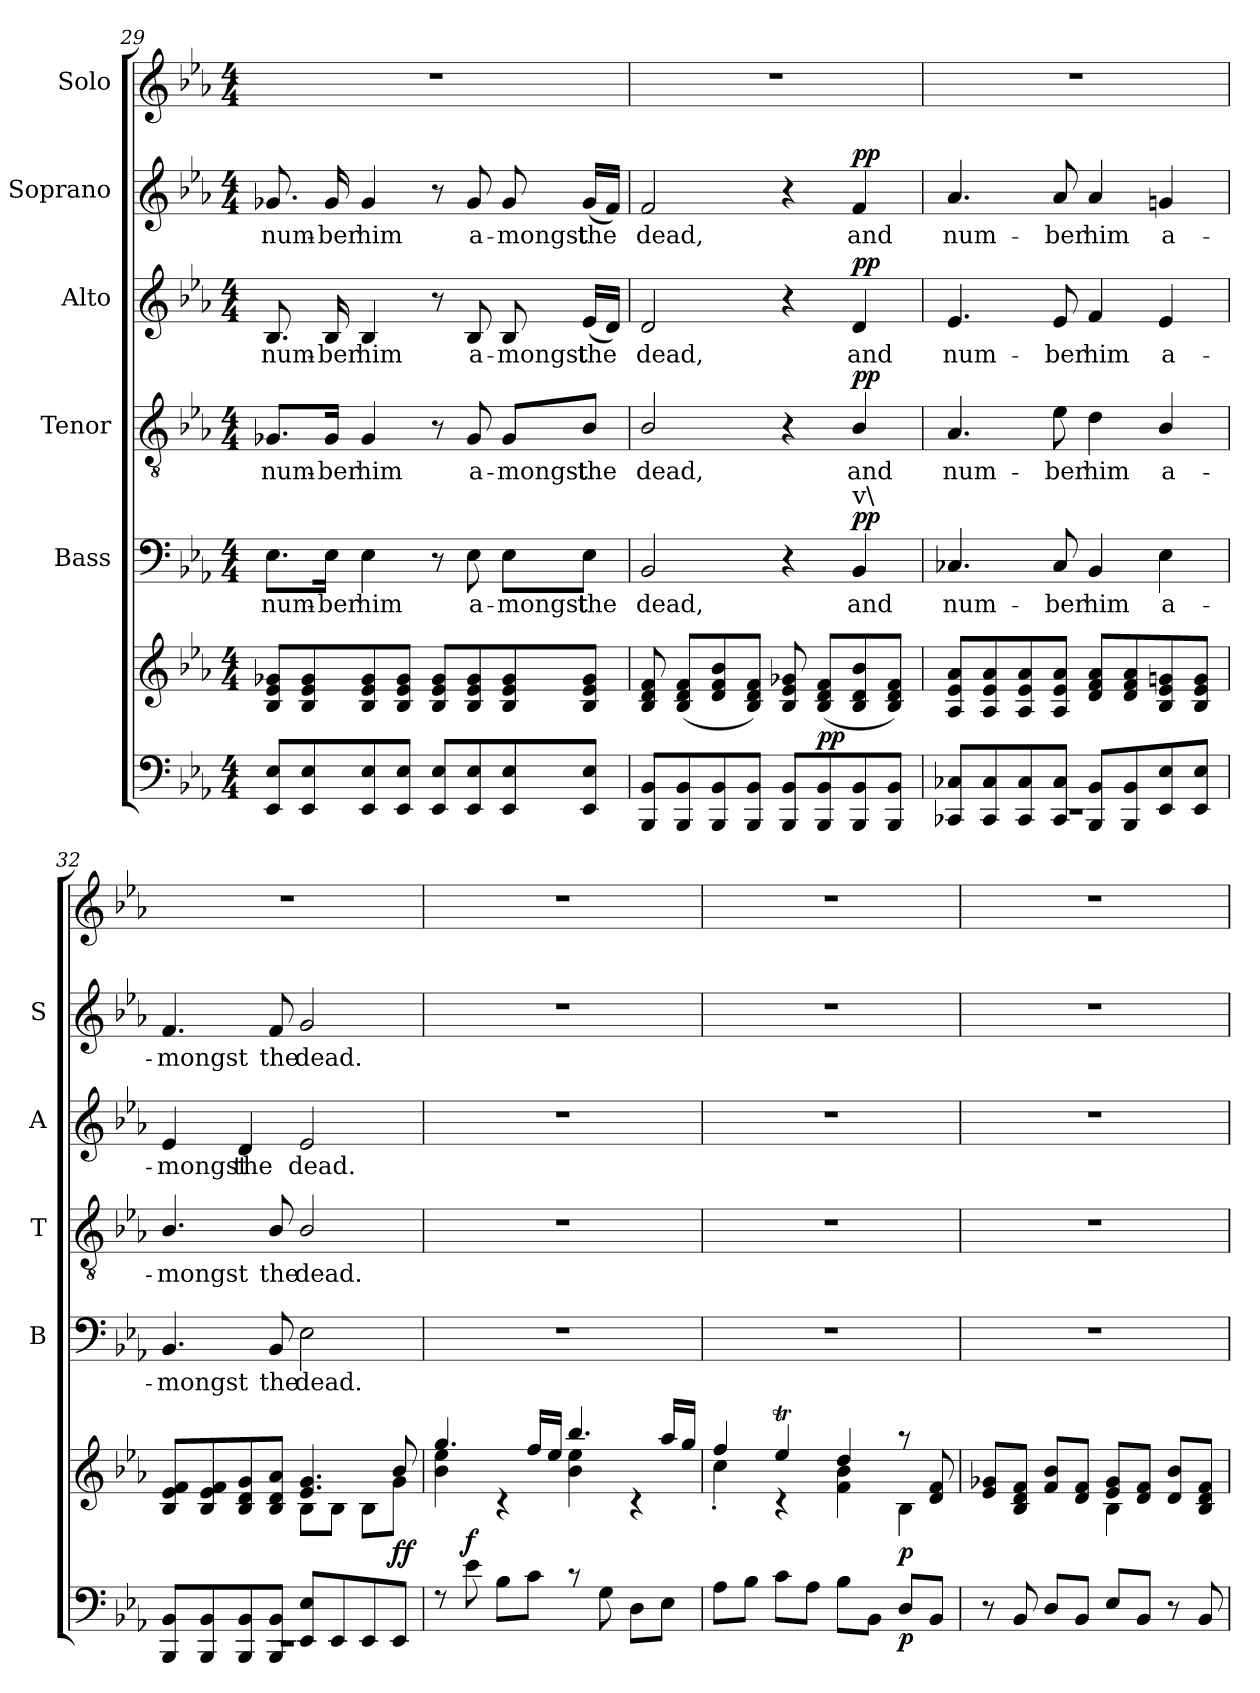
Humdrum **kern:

**kern	**dynam	**kern	**dynam	**kern	**text	**dynam	**kern	**text	**dynam	**kern	**text	**dynam	**kern	**text	**dynam	**kern
*part7	*part7	*part6	*part6	*part5	*part5	*part5	*part4	*part4	*part4	*part3	*part3	*part3	*part2	*part2	*part2	*part1
*staff7	*staff7	*staff6	*staff6	*staff5	*staff5	*staff5	*staff4	*staff4	*staff4	*staff3	*staff3	*staff3	*staff2	*staff2	*staff2	*staff1
*	*	*	*	*I"Bass	*	*	*I"Tenor	*	*	*I"Alto	*	*	*I"Soprano	*	*	*I"Solo
*	*	*	*	*I'B	*	*	*I'T	*	*	*I'A	*	*	*I'S	*	*	*
*clefF4	*	*clefG2	*	*clefF4	*	*	*clefGv2	*	*	*clefG2	*	*	*clefG2	*	*	*clefG2
*k[b-e-a-]	*	*k[b-e-a-]	*	*k[b-e-a-]	*	*	*k[b-e-a-]	*	*	*k[b-e-a-]	*	*	*k[b-e-a-]	*	*	*k[b-e-a-]
*E-:	*	*E-:	*	*E-:	*	*	*E-:	*	*	*E-:	*	*	*E-:	*	*	*E-:
*M4/4	*	*M4/4	*	*M4/4	*	*	*M4/4	*	*	*M4/4	*	*	*M4/4	*	*	*M4/4
=29	=29	=29	=29	=29	=29	=29	=29	=29	=29	=29	=29	=29	=29	=29	=29	=29
!	!	!	!	!	!LO:LY:b	!	!	!LO:LY:b	!	!	!LO:LY:b	!	!	!LO:LY:b	!	!
8EE-/ 8E-/L	.	8B-/ 8e-/ 8g-X/L	.	8.E-\L	num-	.	8.G-X/L	num-	.	8.B-/	num-	.	8.g-X/	num-	.	1r
8EE-/ 8E-/	.	8B-/ 8e-/ 8g-/	.	.	.	.	.	.	.	.	.	.	.	.	.	.
!	!	!	!	!	!LO:LY:b	!	!	!LO:LY:b	!	!	!LO:LY:b	!	!	!LO:LY:b	!	!
.	.	.	.	16E-\Jk	-ber	.	16G-/Jk	-ber	.	16B-/	-ber	.	16g-/	-ber	.	.
!	!	!	!	!	!LO:LY:b	!	!	!LO:LY:b	!	!	!LO:LY:b	!	!	!LO:LY:b	!	!
8EE-/ 8E-/	.	8B-/ 8e-/ 8g-/	.	4E-\	him	.	4G-/	him	.	4B-/	him	.	4g-/	him	.	.
8EE-/ 8E-/J	.	8B-/ 8e-/ 8g-/J	.	.	.	.	.	.	.	.	.	.	.	.	.	.
8EE-/ 8E-/L	.	8B-/ 8e-/ 8g-/L	.	8r	.	.	8r	.	.	8r	.	.	8r	.	.	.
!	!	!	!	!	!LO:LY:b	!	!	!LO:LY:b	!	!	!LO:LY:b	!	!	!LO:LY:b	!	!
8EE-/ 8E-/	.	8B-/ 8e-/ 8g-/	.	8E-\	a-	.	8G-/	a-	.	8B-/	a-	.	8g-/	a-	.	.
!	!	!	!	!	!LO:LY:b	!	!	!LO:LY:b	!	!	!LO:LY:b	!	!	!LO:LY:b	!	!
8EE-/ 8E-/	.	8B-/ 8e-/ 8g-/	.	8E-\L	-mongst	.	8G-/L	-mongst	.	8B-/	-mongst	.	8g-/	-mongst	.	.
!	!	!	!	!	!LO:LY:b	!	!	!LO:LY:b	!	!	!LO:LY:b	!	!	!LO:LY:b	!	!
8EE-/ 8E-/J	.	8B-/ 8e-/ 8g-/J	.	8E-\J	the	.	8B-/J	the	.	(<16e-/LL	the	.	(<16g-/LL	the	.	.
.	.	.	.	.	.	.	.	.	.	16d/JJ)	.	.	16f/JJ)	.	.	.
=30	=30	=30	=30	=30	=30	=30	=30	=30	=30	=30	=30	=30	=30	=30	=30	=30
!	!	!	!	!	!LO:LY:b	!	!	!LO:LY:b	!	!	!LO:LY:b	!	!	!LO:LY:b	!	!
8BBB-/ 8BB-/L	.	8B-/ 8d/ 8f/	.	2BB-/	dead,	.	2B-/	dead,	.	2d/	dead,	.	2f/	dead,	.	1r
8BBB-/ 8BB-/	.	(<8B-/ 8d/ 8f/L	.	.	.	.	.	.	.	.	.	.	.	.	.	.
8BBB-/ 8BB-/	.	8d/ 8f/ 8b-/	.	.	.	.	.	.	.	.	.	.	.	.	.	.
8BBB-/ 8BB-/J	.	8B-/ 8d/ 8f/J)	.	.	.	.	.	.	.	.	.	.	.	.	.	.
8BBB-/ 8BB-/L	.	8B-/ 8e-/ 8g-X/	.	4r	.	.	4r	.	.	4r	.	.	4r	.	.	.
!	!	!	!LO:DY:b	!	!	!	!	!	!	!	!	!	!	!	!	!
8BBB-/ 8BB-/	.	(<8B-/ 8d/ 8f/L	pp	.	.	.	.	.	.	.	.	.	.	.	.	.
!	!	!	!	!LO:TX:a:t=v\	!	!	!	!	!	!	!	!	!	!	!	!
!	!	!	!	!	!LO:LY:b	!LO:DY:b	!	!LO:LY:b	!LO:DY:b	!	!LO:LY:b	!LO:DY:b	!	!LO:LY:b	!LO:DY:b	!
8BBB-/ 8BB-/	.	8B-/ 8d/ 8b-/	.	4BB-/	and	pp	4B-/	and	pp	4d/	and	pp	4f/	and	pp	.
8BBB-/ 8BB-/J	.	8B-/ 8d/ 8f/J)	.	.	.	.	.	.	.	.	.	.	.	.	.	.
!!LO:LB:g=z
=31	=31	=31	=31	=31	=31	=31	=31	=31	=31	=31	=31	=31	=31	=31	=31	=31
*^	*	*^	*	*	*	*	*	*	*	*	*	*	*	*	*	*
!	!	!	!	!	!	!	!LO:LY:b	!	!	!LO:LY:b	!	!	!LO:LY:b	!	!	!LO:LY:b	!	!
8CC-X/ 8C-X/L	1rEE	.	8A-/ 8e-/ 8a-/L	1ryy	.	4.C-X/	num-	.	4.A-/	num-	.	4.e-/	num-	.	4.a-/	num-	.	1r
8CC-/ 8C-/	.	.	8A-/ 8e-/ 8a-/	.	.	.	.	.	.	.	.	.	.	.	.	.	.	.
8CC-/ 8C-/	.	.	8A-/ 8e-/ 8a-/	.	.	.	.	.	.	.	.	.	.	.	.	.	.	.
!	!	!	!	!	!	!	!LO:LY:b	!	!	!LO:LY:b	!	!	!LO:LY:b	!	!	!LO:LY:b	!	!
8CC-/ 8C-/J	.	.	8A-/ 8e-/ 8a-/J	.	.	8C-/	-ber	.	8e-\	-ber	.	8e-/	-ber	.	8a-/	-ber	.	.
!	!	!	!	!	!	!	!LO:LY:b	!	!	!LO:LY:b	!	!	!LO:LY:b	!	!	!LO:LY:b	!	!
8BBB-/ 8BB-/L	.	.	8d/ 8f/ 8a-/L	.	.	4BB-/	him	.	4d\	him	.	4f/	him	.	4a-/	him	.	.
8BBB-/ 8BB-/	.	.	8d/ 8f/ 8a-/	.	.	.	.	.	.	.	.	.	.	.	.	.	.	.
!	!	!	!	!	!	!	!LO:LY:b	!	!	!LO:LY:b	!	!	!LO:LY:b	!	!	!LO:LY:b	!	!
8EE-/ 8E-/	.	.	8B-/ 8e-/ 8gn/	.	.	4E-\	a-	.	4B-/	a-	.	4e-/	a-	.	4gn/	a-	.	.
8EE-/ 8E-/J	.	.	8B-/ 8e-/ 8g/J	.	.	.	.	.	.	.	.	.	.	.	.	.	.	.
=32	=32	=32	=32	=32	=32	=32	=32	=32	=32	=32	=32	=32	=32	=32	=32	=32	=32	=32
!	!	!	!	!	!	!	!LO:LY:b	!	!	!LO:LY:b	!	!	!LO:LY:b	!	!	!LO:LY:b	!	!
8BBB-/ 8BB-/L	1rEE	.	8B-/ 8e-/ 8f/L	2ryy	.	4.BB-/	-mongst	.	4.B-/	-mongst	.	4e-/	-mongst	.	4.f/	-mongst	.	1r
8BBB-/ 8BB-/	.	.	8B-/ 8e-/ 8f/	.	.	.	.	.	.	.	.	.	.	.	.	.	.	.
!	!	!	!	!	!	!	!	!	!	!	!	!	!LO:LY:b	!	!	!	!	!
8BBB-/ 8BB-/	.	.	8B-/ 8d/ 8g/	.	.	.	.	.	.	.	.	4d/	the	.	.	.	.	.
!	!	!	!	!	!	!	!LO:LY:b	!	!	!LO:LY:b	!	!	!	!	!	!LO:LY:b	!	!
8BBB-/ 8BB-/J	.	.	8B-/ 8d/ 8a-/J	.	.	8BB-/	the	.	8B-/	the	.	.	.	.	8f/	the	.	.
!	!	!	!	!	!	!	!LO:LY:b	!	!	!LO:LY:b	!	!	!LO:LY:b	!	!	!LO:LY:b	!	!
8EE-/ 8E-/L	.	.	4.e-/ 4.g/	8B-\L	.	2E-\	dead.	.	2B-/	dead.	.	2e-/	dead.	.	2g/	dead.	.	.
8EE-/	.	.	.	8B-\J	.	.	.	.	.	.	.	.	.	.	.	.	.	.
8EE-/	.	.	.	8B-\L	.	.	.	.	.	.	.	.	.	.	.	.	.	.
!	!	!	!	!	!LO:DY:b	!	!	!	!	!	!	!	!	!	!	!	!	!
!	!	!	!	!	!LO:DY:n=1:b	!	!	!	!	!	!	!	!	!	!	!	!	!
8EE-/J	.	.	8b-/	8g\J	f f	.	.	.	.	.	.	.	.	.	.	.	.	.
=33	=33	=33	=33	=33	=33	=33	=33	=33	=33	=33	=33	=33	=33	=33	=33	=33	=33	=33
8r	1ryy	.	4.gg/	4b-\ 4ee-\	.	1r	.	.	1r	.	.	1r	.	.	1r	.	.	1r
!	!	!LO:DY:a	!	!	!	!	!	!	!	!	!	!	!	!	!	!	!	!
8e-\	.	f	.	.	.	.	.	.	.	.	.	.	.	.	.	.	.	.
8B-\L	.	.	.	4rc	.	.	.	.	.	.	.	.	.	.	.	.	.	.
8c\J	.	.	16ff/LL	.	.	.	.	.	.	.	.	.	.	.	.	.	.	.
.	.	.	16ee-/JJ	.	.	.	.	.	.	.	.	.	.	.	.	.	.	.
8r	.	.	4.bb-/	4b-\ 4ee-\	.	.	.	.	.	.	.	.	.	.	.	.	.	.
8G\	.	.	.	.	.	.	.	.	.	.	.	.	.	.	.	.	.	.
8D\L	.	.	.	4rc	.	.	.	.	.	.	.	.	.	.	.	.	.	.
8E-\J	.	.	16aa-/LL	.	.	.	.	.	.	.	.	.	.	.	.	.	.	.
.	.	.	16gg/JJ	.	.	.	.	.	.	.	.	.	.	.	.	.	.	.
=34	=34	=34	=34	=34	=34	=34	=34	=34	=34	=34	=34	=34	=34	=34	=34	=34	=34	=34
8A-\L	1ryy	.	4ff/	4cc'<\	.	1r	.	.	1r	.	.	1r	.	.	1r	.	.	1r
8B-\J	.	.	.	.	.	.	.	.	.	.	.	.	.	.	.	.	.	.
8c\L	.	.	4ee-T/	4rc	.	.	.	.	.	.	.	.	.	.	.	.	.	.
8A-\J	.	.	.	.	.	.	.	.	.	.	.	.	.	.	.	.	.	.
8B-\L	.	.	4dd/	4f\ 4b-\	.	.	.	.	.	.	.	.	.	.	.	.	.	.
8BB-\J	.	.	.	.	.	.	.	.	.	.	.	.	.	.	.	.	.	.
!	!	!LO:DY:b	!	!	!LO:DY:b	!	!	!	!	!	!	!	!	!	!	!	!	!
8D/L	.	p	8raa	4B-\	p	.	.	.	.	.	.	.	.	.	.	.	.	.
8BB-/J	.	.	8d/ 8f/	.	.	.	.	.	.	.	.	.	.	.	.	.	.	.
!!LO:LB:g=z
=35	=35	=35	=35	=35	=35	=35	=35	=35	=35	=35	=35	=35	=35	=35	=35	=35	=35	=35
8r	2ryy	.	8e-/ 8g-X/L	2ryy	.	1r	.	.	1r	.	.	1r	.	.	1r	.	.	1r
8BB-/	.	.	8B-/ 8d/ 8f/J	.	.	.	.	.	.	.	.	.	.	.	.	.	.	.
8D/L	.	.	8f/ 8b-/L	.	.	.	.	.	.	.	.	.	.	.	.	.	.	.
8BB-/J	.	.	8d/ 8f/J	.	.	.	.	.	.	.	.	.	.	.	.	.	.	.
8E-/L	2ryy	.	8e-/ 8g-/L	4B-\	.	.	.	.	.	.	.	.	.	.	.	.	.	.
8BB-/J	.	.	8d/ 8f/J	.	.	.	.	.	.	.	.	.	.	.	.	.	.	.
8r	.	.	8d/ 8b-/L	4ryy	.	.	.	.	.	.	.	.	.	.	.	.	.	.
8BB-/	.	.	8B-/ 8d/ 8f/J	.	.	.	.	.	.	.	.	.	.	.	.	.	.	.
*v	*v	*	*	*	*	*	*	*	*	*	*	*	*	*	*	*	*	*
*	*	*v	*v	*	*	*	*	*	*	*	*	*	*	*	*	*	*
=	=	=	=	=	=	=	=	=	=	=	=	=	=	=	=	=
*-	*-	*-	*-	*-	*-	*-	*-	*-	*-	*-	*-	*-	*-	*-	*-	*-
